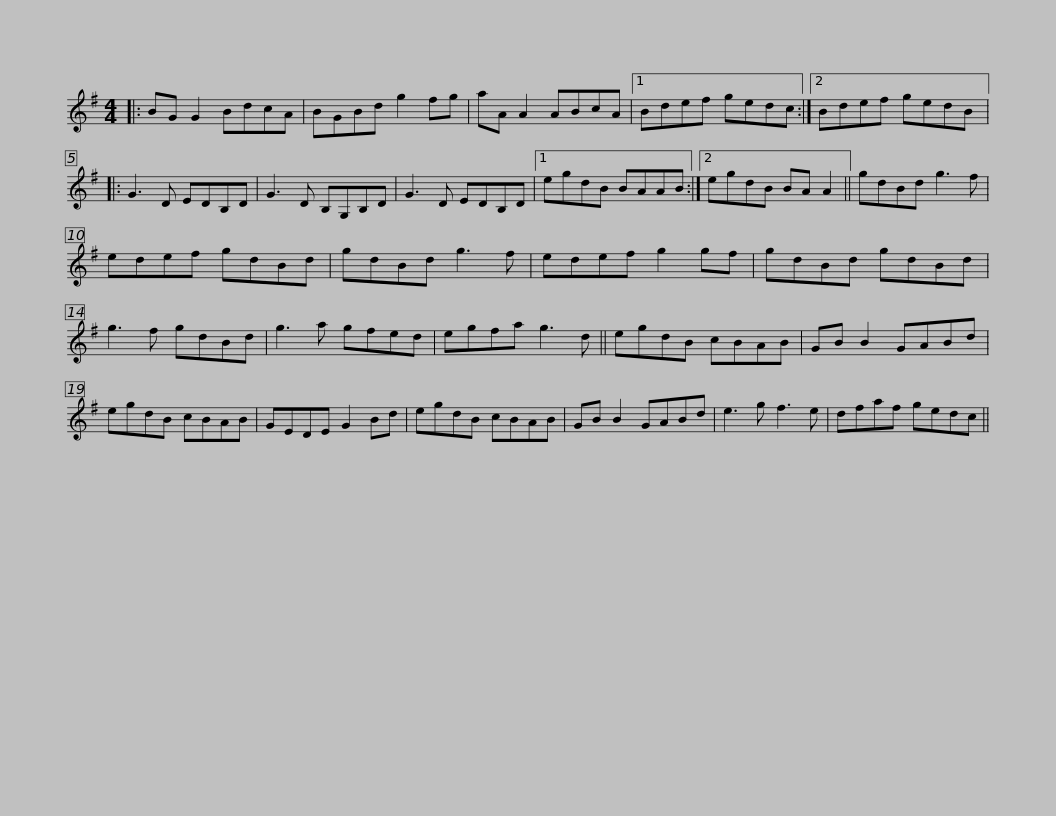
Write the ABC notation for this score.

X:1
L:1/8
M:4/4
I:linebreak $
K:G
V:1 treble
V:1
|: BG G2 BdcA | BGBd g2 fg | aA A2 ABcA |1 Bdef gedc :|2 Bdef gedB |:$ %5
 G3 D EDB,D | G3 D B,G,B,D | G3 D EDB,D |1 egdB BAAB :|2 egdB BA A2 ||$ %10
 gdBd g3 f | edef gdBd | gdBd g3 f | edef g2 gf | gdBd gdBd | %15
 g3 f gdBd |$ g3 a gfed | egfa g3 d || egdB cBAB | GB B2 GABd | %20
 egdB cBAB | GEDE G2 Bd |$ egdB cBAB | GB B2 GABd | e3 g f3 e | %25
 dfaf gedc || %26
